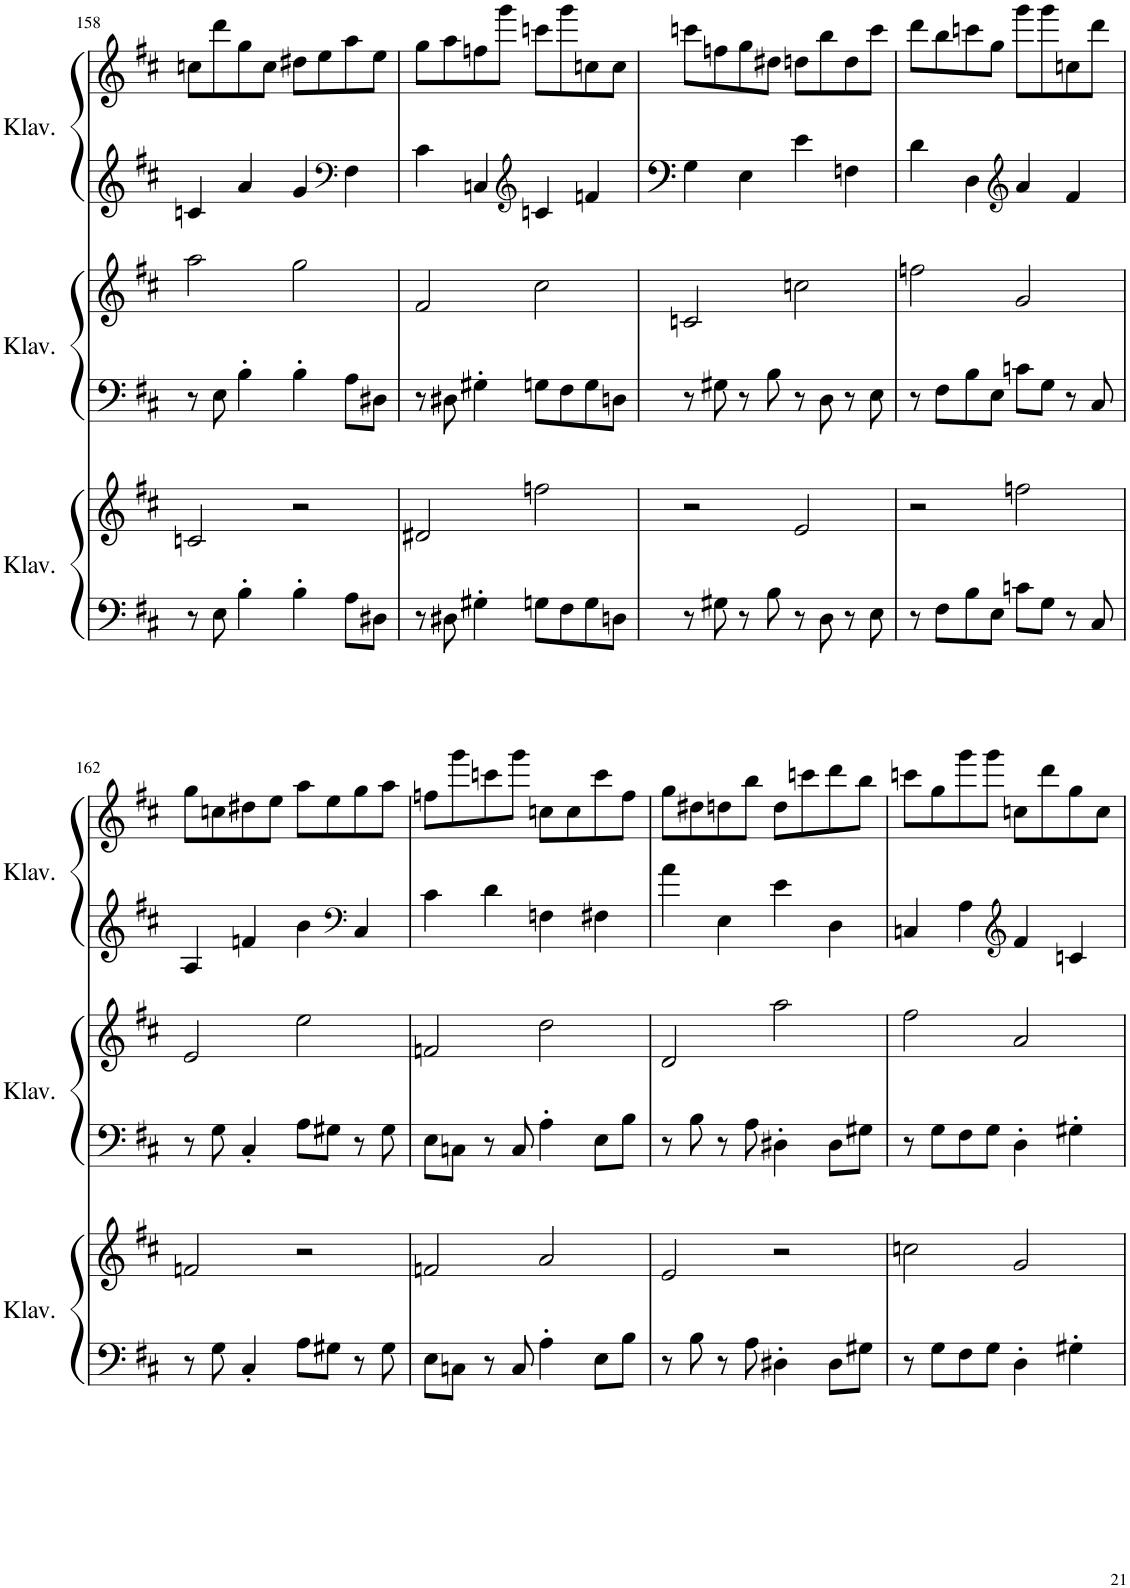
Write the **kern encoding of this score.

**kern	**kern	**kern	**kern	**kern	**kern
*part3	*part3	*part2	*part2	*part1	*part1
*staff6	*staff5	*staff4	*staff3	*staff2	*staff1
*I"Klavier	*	*I"Klavier	*	*I"Klavier	*
*I'Klav.	*	*I'Klav.	*	*I'Klav.	*
!!LO:PB:g=z
*clefG2	*clefG2	*clefG2	*clefG2	*clefG2	*clefG2
*k[f#c#]	*k[f#c#]	*k[f#c#]	*k[f#c#]	*k[f#c#]	*k[f#c#]
*M4/4	*M4/4	*M4/4	*M4/4	*M4/4	*M4/4
=158	=158	=158	=158	=158	=158
8r	2cn/	8r	2aa\	4cn/	8ccn\L
8E\	.	8E\	.	.	8ddd\
4B'\	.	4B'\	.	4a/	8gg\
.	.	.	.	.	8cc\J
4B'\	2r	4B'\	2gg\	4g/	8dd#X\L
.	.	.	.	.	8ee\
*	*	*	*	*clefF4	*
8A\L	.	8A\L	.	4F#\	8aa\
8D#X\J	.	8D#X\J	.	.	8ee\J
=159	=159	=159	=159	=159	=159
8r	2d#X/	8r	2f#/	4c#\	8gg\L
8D#X\	.	8D#X\	.	.	8aa\
4G#X'\	.	4G#X'\	.	4Cn/	8ffn\
.	.	.	.	.	8ggg\J
*	*	*	*	*clefG2	*
8Gn\L	2ffn\	8Gn\L	2cc#\	4cn/	8cccn\L
8F#\	.	8F#\	.	.	8ggg\
8G\	.	8G\	.	4fn/	8ccn\
8Dn\J	.	8Dn\J	.	.	8cc\J
=160	=160	=160	=160	=160	=160
8r	2r	8r	2cn/	4G\	8cccn\L
8G#X\	.	8G#X\	.	.	8ffn\
8r	.	8r	.	4E\	8gg\
8B\	.	8B\	.	.	8dd#X\J
8r	2e/	8r	2ccn\	4e\	8ddn\L
8D\	.	8D\	.	.	8bb\
8r	.	8r	.	4Fn\	8dd\
8E\	.	8E\	.	.	8ccc\J
=161	=161	=161	=161	=161	=161
8r	2r	8r	2ffn\	4d\	8ddd\L
8F#\L	.	8F#\L	.	.	8bb\
8B\	.	8B\	.	4D\	8cccn\
8E\J	.	8E\J	.	.	8gg\J
*	*	*	*	*clefG2	*
8cn\L	2ffn\	8cn\L	2g/	4a/	8ggg\L
8G\J	.	8G\J	.	.	8ggg\
8r	.	8r	.	4f#/	8ccn\
8C#/	.	8C#/	.	.	8ddd\J
!!LO:LB:g=z
=162	=162	=162	=162	=162	=162
8r	2fn/	8r	2e/	4A/	8gg\L
8G\	.	8G\	.	.	8ccn\
4C#'/	.	4C#'/	.	4fn/	8dd#X\
.	.	.	.	.	8ee\J
8A\L	2r	8A\L	2ee\	4b\	8aa\L
8G#X\J	.	8G#X\J	.	.	8ee\
*	*	*	*	*clefF4	*
8r	.	8r	.	4C#/	8gg\
8G#\	.	8G#\	.	.	8aa\J
=163	=163	=163	=163	=163	=163
8E\L	2fn/	8E\L	2fn/	4c#\	8ffn\L
8Cn\J	.	8Cn\J	.	.	8ggg\
8r	.	8r	.	4d\	8cccn\
8C/	.	8C/	.	.	8ggg\J
4A'\	2a/	4A'\	2dd\	4Fn\	8ccn\L
.	.	.	.	.	8cc\
8E\L	.	8E\L	.	4F#X\	8ccc\
8B\J	.	8B\J	.	.	8ff\J
=164	=164	=164	=164	=164	=164
8r	2e/	8r	2d/	4a\	8gg\L
8B\	.	8B\	.	.	8dd#X\
8r	.	8r	.	4E\	8ddn\
8A\	.	8A\	.	.	8bb\J
4D#X'\	2r	4D#X'\	2aa\	4e\	8dd\L
.	.	.	.	.	8cccn\
8D#\L	.	8D#\L	.	4D\	8ddd\
8G#X\J	.	8G#X\J	.	.	8bb\J
=165	=165	=165	=165	=165	=165
8r	2ccn\	8r	2ff#\	4Cn/	8cccn\L
8G\L	.	8G\L	.	.	8gg\
8F#\	.	8F#\	.	4A\	8ggg\
8G\J	.	8G\J	.	.	8ggg\J
*	*	*	*	*clefG2	*
4D'\	2g/	4D'\	2a/	4f#/	8ccn\L
.	.	.	.	.	8ddd\
4G#X'\	.	4G#X'\	.	4cn/	8gg\
.	.	.	.	.	8cc\J
=	=	=	=	=	=
*-	*-	*-	*-	*-	*-
